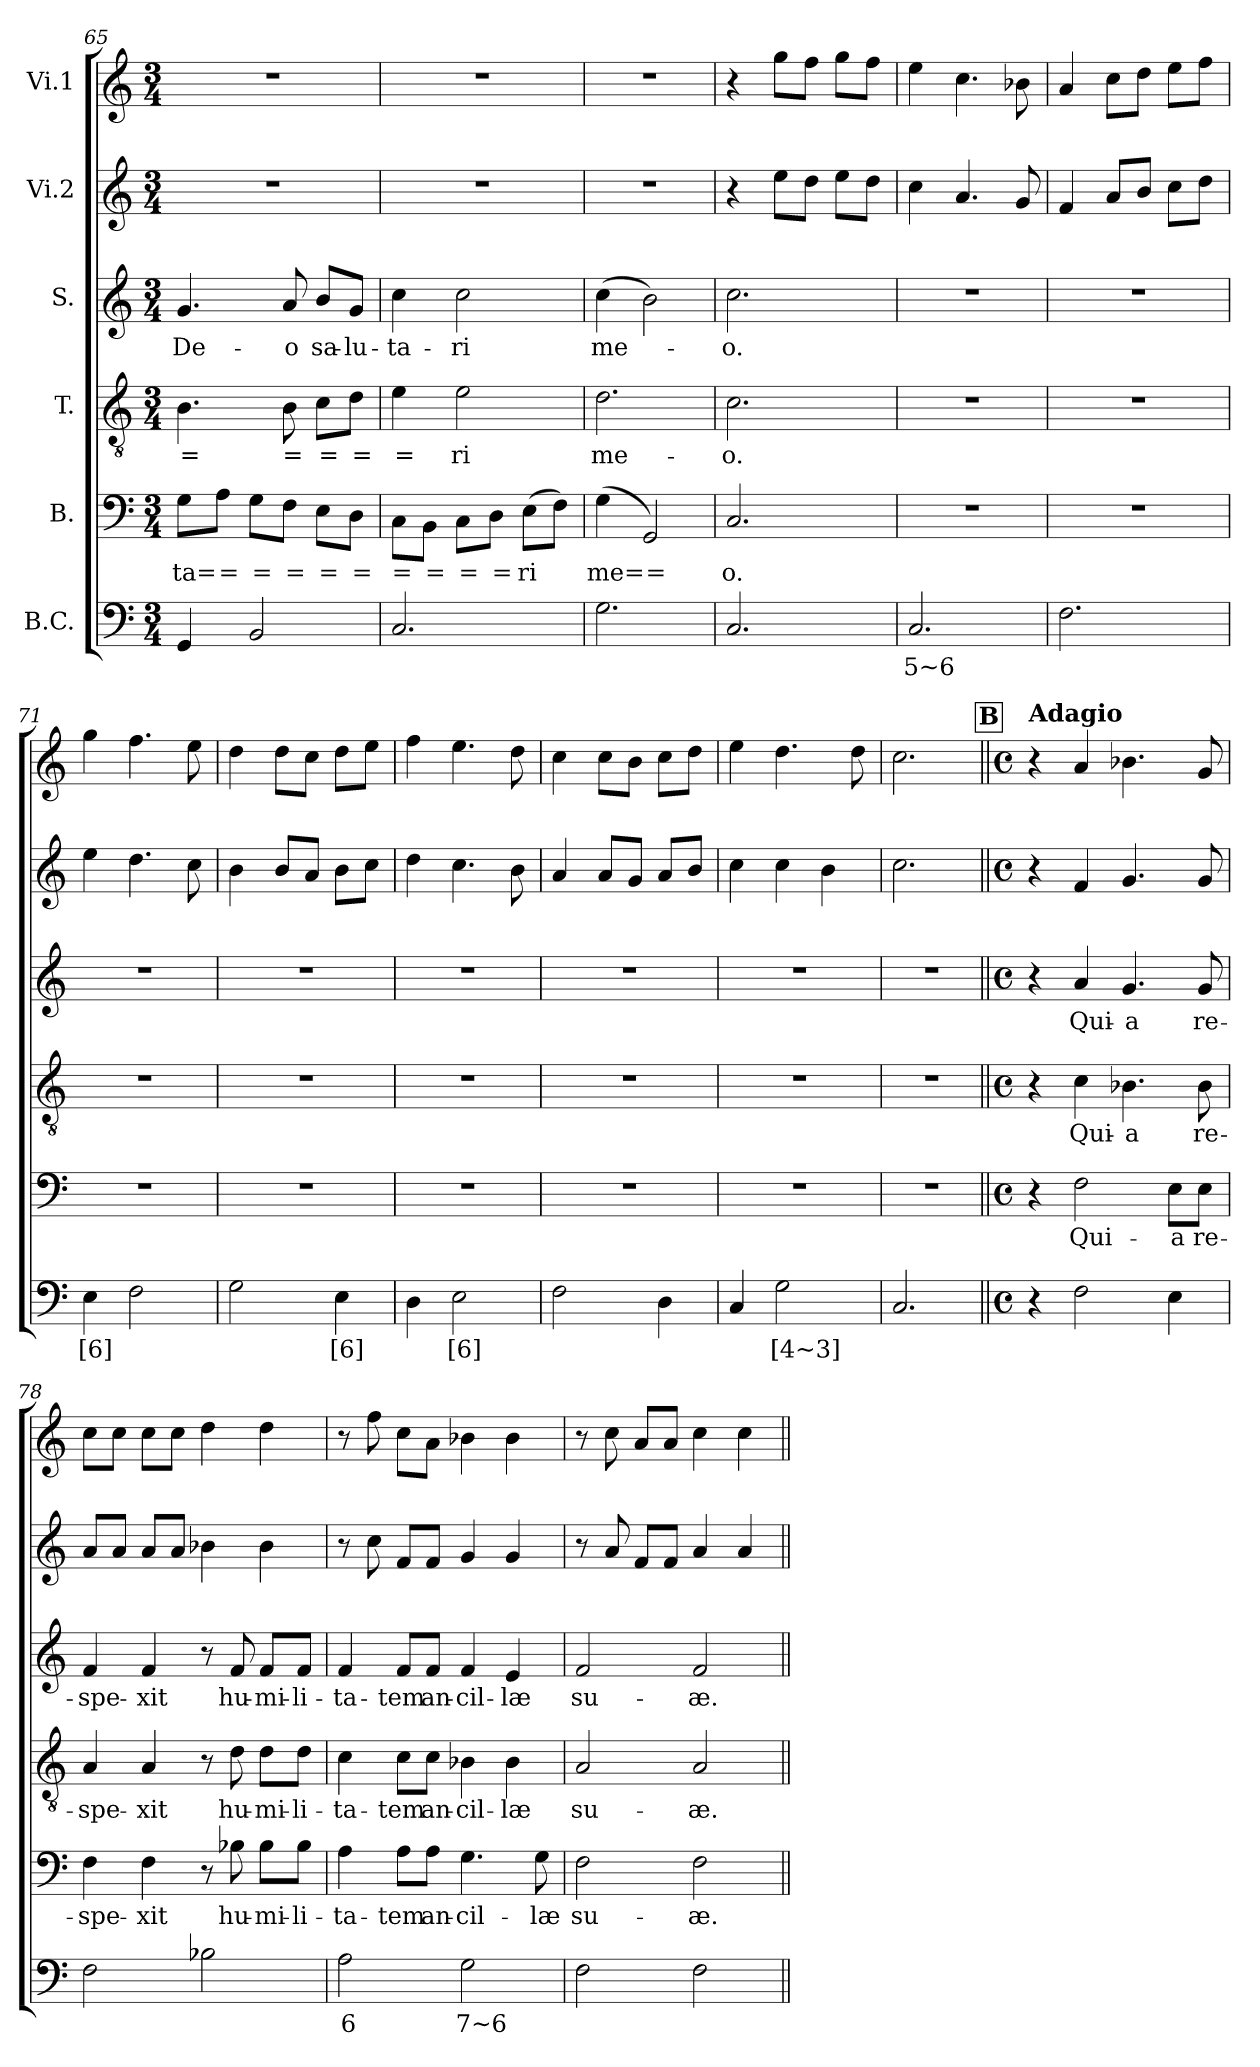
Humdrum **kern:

**kern	**text	**kern	**text	**kern	**text	**kern	**text	**kern	**kern
*part6	*part6	*part5	*part5	*part4	*part4	*part3	*part3	*part2	*part1
*staff6	*staff6	*staff5	*staff5	*staff4	*staff4	*staff3	*staff3	*staff2	*staff1
*I"B.C.	*	*I"B.	*	*I"T.	*	*I"S.	*	*I"Vi.2	*I"Vi.1
*clefF4	*	*clefF4	*	*clefGv2	*	*clefG2	*	*clefG2	*clefG2
*k[]	*	*k[]	*	*k[]	*	*k[]	*	*k[]	*k[]
*C:	*	*C:	*	*C:	*	*C:	*	*C:	*C:
*M3/4	*	*M3/4	*	*M3/4	*	*M3/4	*	*M3/4	*M3/4
=65	=65	=65	=65	=65	=65	=65	=65	=65	=65
!	!	!	!LO:LY:b	!	!LO:LY:b	!	!LO:LY:b	!	!
4GG/	.	8G\L	-ta=	4.B\	=	4.g/	De-	2.r	2.r
!	!	!	!LO:LY:b	!	!	!	!	!	!
.	.	8A\J	=	.	.	.	.	.	.
!	!	!	!LO:LY:b	!	!	!	!	!	!
2BB/	.	8G\L	=	.	.	.	.	.	.
!	!	!	!LO:LY:b	!	!LO:LY:b	!	!LO:LY:b	!	!
.	.	8F\J	=	8B\	=	8a/	-o	.	.
!	!	!	!LO:LY:b	!	!LO:LY:b	!	!LO:LY:b	!	!
.	.	8E\L	=	8c\L	=	8b/L	sa-	.	.
!	!	!	!LO:LY:b	!	!LO:LY:b	!	!LO:LY:b	!	!
.	.	8D\J	=	8d\J	=	8g/J	-lu-	.	.
=66	=66	=66	=66	=66	=66	=66	=66	=66	=66
!	!	!	!LO:LY:b	!	!LO:LY:b	!	!LO:LY:b	!	!
2.C/	.	8C\L	=	4e\	=	4cc\	-ta-	2.r	2.r
!	!	!	!LO:LY:b	!	!	!	!	!	!
.	.	8BB\J	=	.	.	.	.	.	.
!	!	!	!LO:LY:b	!	!LO:LY:b	!	!LO:LY:b	!	!
.	.	8C\L	=	2e\	ri	2cc\	-ri	.	.
!	!	!	!LO:LY:b	!	!	!	!	!	!
.	.	8D\J	=	.	.	.	.	.	.
!	!	!	!LO:LY:b	!	!	!	!	!	!
.	.	(>8E\L	ri	.	.	.	.	.	.
.	.	8F\J)	.	.	.	.	.	.	.
!!LO:LB:g=z
=67	=67	=67	=67	=67	=67	=67	=67	=67	=67
!	!	!	!LO:LY:b	!	!LO:LY:b	!	!LO:LY:b	!	!
2.G\	.	(>4G\	me=	2.d\	me-	(>4cc\	me-	2.r	2.r
!	!	!	!LO:LY:b	!	!	!	!	!	!
.	.	2GG/)	=	.	.	2b\)	.	.	.
=68	=68	=68	=68	=68	=68	=68	=68	=68	=68
!	!	!	!LO:LY:b	!	!LO:LY:b	!	!LO:LY:b	!	!
2.C/	.	2.C/	o.	2.c\	-o.	2.cc\	-o.	4r	4r
.	.	.	.	.	.	.	.	8ee\L	8gg\L
.	.	.	.	.	.	.	.	8dd\J	8ff\J
.	.	.	.	.	.	.	.	8ee\L	8gg\L
.	.	.	.	.	.	.	.	8dd\J	8ff\J
=69	=69	=69	=69	=69	=69	=69	=69	=69	=69
!	!LO:LY:b	!	!	!	!	!	!	!	!
2.C/	5~6	2.r	.	2.r	.	2.r	.	4cc\	4ee\
.	.	.	.	.	.	.	.	4.a/	4.cc\
.	.	.	.	.	.	.	.	8g/	8b-X\
=70	=70	=70	=70	=70	=70	=70	=70	=70	=70
2.F\	.	2.r	.	2.r	.	2.r	.	4f/	4a/
.	.	.	.	.	.	.	.	8a/L	8cc\L
.	.	.	.	.	.	.	.	8b/J	8dd\J
.	.	.	.	.	.	.	.	8cc\L	8ee\L
.	.	.	.	.	.	.	.	8dd\J	8ff\J
=71	=71	=71	=71	=71	=71	=71	=71	=71	=71
!	!LO:LY:b	!	!	!	!	!	!	!	!
4E\	[6]	2.r	.	2.r	.	2.r	.	4ee\	4gg\
2F\	.	.	.	.	.	.	.	4.dd\	4.ff\
.	.	.	.	.	.	.	.	8cc\	8ee\
=72	=72	=72	=72	=72	=72	=72	=72	=72	=72
2G\	.	2.r	.	2.r	.	2.r	.	4b\	4dd\
.	.	.	.	.	.	.	.	8b/L	8dd\L
.	.	.	.	.	.	.	.	8a/J	8cc\J
!	!LO:LY:b	!	!	!	!	!	!	!	!
4E\	[6]	.	.	.	.	.	.	8b\L	8dd\L
.	.	.	.	.	.	.	.	8cc\J	8ee\J
=73	=73	=73	=73	=73	=73	=73	=73	=73	=73
4D\	.	2.r	.	2.r	.	2.r	.	4dd\	4ff\
!	!LO:LY:b	!	!	!	!	!	!	!	!
2E\	[6]	.	.	.	.	.	.	4.cc\	4.ee\
.	.	.	.	.	.	.	.	8b\	8dd\
=74	=74	=74	=74	=74	=74	=74	=74	=74	=74
2F\	.	2.r	.	2.r	.	2.r	.	4a/	4cc\
.	.	.	.	.	.	.	.	8a/L	8cc\L
.	.	.	.	.	.	.	.	8g/J	8b\J
4D\	.	.	.	.	.	.	.	8a/L	8cc\L
.	.	.	.	.	.	.	.	8b/J	8dd\J
=75	=75	=75	=75	=75	=75	=75	=75	=75	=75
4C/	.	2.r	.	2.r	.	2.r	.	4cc\	4ee\
!	!LO:LY:b	!	!	!	!	!	!	!	!
2G\	[4~3]	.	.	.	.	.	.	4cc\	4.dd\
.	.	.	.	.	.	.	.	4b\	.
.	.	.	.	.	.	.	.	.	8dd\
=76	=76	=76	=76	=76	=76	=76	=76	=76	=76
2.C/	.	2.r	.	2.r	.	2.r	.	2.cc\	2.cc\
!!LO:PB:g=z
!!LO:REH:place=s1:a:B:fs=17:t=B
=77||	=77||	=77||	=77||	=77||	=77||	=77||	=77||	=77||	=77||
*M4/4	*	*M4/4	*	*M4/4	*	*M4/4	*	*M4/4	*M4/4
*met(c)	*	*met(c)	*	*met(c)	*	*met(c)	*	*met(c)	*met(c)
!	!	!	!	!	!	!	!	!	!LO:TX:a:B:t=Adagio
4r	.	4r	.	4r	.	4r	.	4r	4r
!	!	!	!LO:LY:b	!	!LO:LY:b	!	!LO:LY:b	!	!
2F\	.	2F\	Qui-	4c\	Qui-	4a/	Qui-	4f/	4a/
!	!	!	!	!	!LO:LY:b	!	!LO:LY:b	!	!
.	.	.	.	4.B-X\	-a	4.g/	-a	4.g/	4.b-X\
!	!	!	!LO:LY:b	!	!	!	!	!	!
4E\	.	8E\L	-a	.	.	.	.	.	.
!	!	!	!LO:LY:b	!	!LO:LY:b	!	!LO:LY:b	!	!
.	.	8E\J	re-	8B-\	re-	8g/	re-	8g/	8g/
=78	=78	=78	=78	=78	=78	=78	=78	=78	=78
!	!	!	!LO:LY:b	!	!LO:LY:b	!	!LO:LY:b	!	!
2F\	.	4F\	-spe-	4A/	-spe-	4f/	-spe-	8a/L	8cc\L
.	.	.	.	.	.	.	.	8a/J	8cc\J
!	!	!	!LO:LY:b	!	!LO:LY:b	!	!LO:LY:b	!	!
.	.	4F\	-xit	4A/	-xit	4f/	-xit	8a/L	8cc\L
.	.	.	.	.	.	.	.	8a/J	8cc\J
2B-X\	.	8r	.	8r	.	8r	.	4b-X\	4dd\
!	!	!	!LO:LY:b	!	!LO:LY:b	!	!LO:LY:b	!	!
.	.	8B-X\	hu-	8d\	hu-	8f/	hu-	.	.
!	!	!	!LO:LY:b	!	!LO:LY:b	!	!LO:LY:b	!	!
.	.	8B-\L	-mi-	8d\L	-mi-	8f/L	-mi-	4b-\	4dd\
!	!	!	!LO:LY:b	!	!LO:LY:b	!	!LO:LY:b	!	!
.	.	8B-\J	-li-	8d\J	-li-	8f/J	-li-	.	.
=79	=79	=79	=79	=79	=79	=79	=79	=79	=79
!	!LO:LY:b	!	!LO:LY:b	!	!LO:LY:b	!	!LO:LY:b	!	!
2A\	6	4A\	-ta-	4c\	-ta-	4f/	-ta-	8r	8r
.	.	.	.	.	.	.	.	8cc\	8ff\
!	!	!	!LO:LY:b	!	!LO:LY:b	!	!LO:LY:b	!	!
.	.	8A\L	-tem	8c\L	-tem	8f/L	-tem	8f/L	8cc\L
!	!	!	!LO:LY:b	!	!LO:LY:b	!	!LO:LY:b	!	!
.	.	8A\J	an-	8c\J	an-	8f/J	an-	8f/J	8a\J
!	!LO:LY:b	!	!LO:LY:b	!	!LO:LY:b	!	!LO:LY:b	!	!
2G\	7~6	4.G\	-cil-	4B-X\	-cil-	4f/	-cil-	4g/	4b-X\
!	!	!	!	!	!LO:LY:b	!	!LO:LY:b	!	!
.	.	.	.	4B-\	-læ	4e/	-læ	4g/	4b-\
!	!	!	!LO:LY:b	!	!	!	!	!	!
.	.	8G\	-læ	.	.	.	.	.	.
=80	=80	=80	=80	=80	=80	=80	=80	=80	=80
!	!	!	!LO:LY:b	!	!LO:LY:b	!	!LO:LY:b	!	!
2F\	.	2F\	su-	2A/	su-	2f/	su-	8r	8r
.	.	.	.	.	.	.	.	8a/	8cc\
.	.	.	.	.	.	.	.	8f/L	8a/L
.	.	.	.	.	.	.	.	8f/J	8a/J
!	!	!	!LO:LY:b	!	!LO:LY:b	!	!LO:LY:b	!	!
2F\	.	2F\	-æ.	2A/	-æ.	2f/	-æ.	4a/	4cc\
.	.	.	.	.	.	.	.	4a/	4cc\
=||	=||	=||	=||	=||	=||	=||	=||	=||	=||
*-	*-	*-	*-	*-	*-	*-	*-	*-	*-
